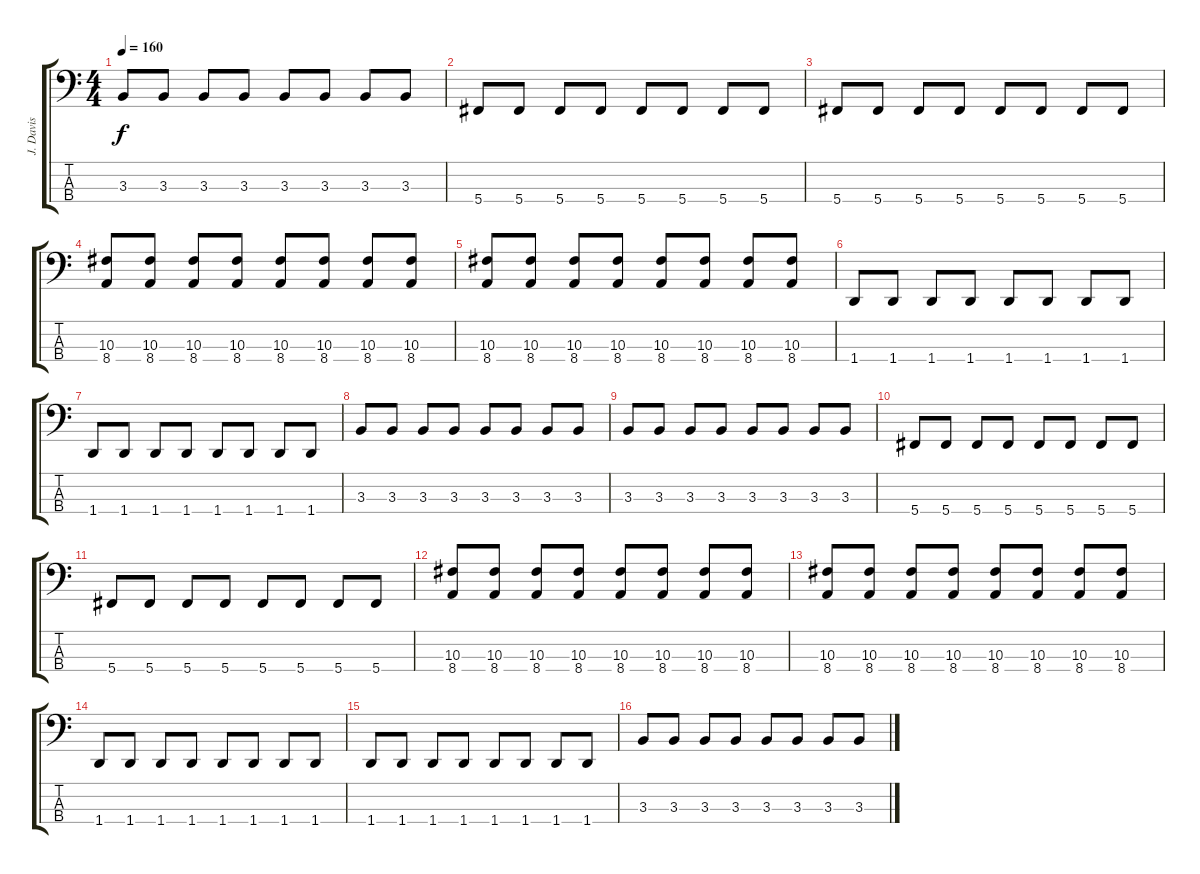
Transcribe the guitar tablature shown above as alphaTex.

\track ("J. Davis" "J. Davis") {instrument electricbasspick}
\staff {score tabs}
\tuning (Gb2 Db2 Ab1 Db1) {hide}
\ts (4 4)
\tempo 160
\clef f4
\ks c
3.3.8{dy f} 3.3.8 3.3.8 3.3.8 3.3.8 3.3.8 3.3.8 3.3.8 |
5.4.8 5.4.8 5.4.8 5.4.8 5.4.8 5.4.8 5.4.8 5.4.8 |
5.4.8 5.4.8 5.4.8 5.4.8 5.4.8 5.4.8 5.4.8 5.4.8 |
(10.3 8.4).8 (10.3 8.4).8 (10.3 8.4).8 (10.3 8.4).8 (10.3 8.4).8 (10.3 8.4).8 (10.3 8.4).8 (10.3 8.4).8 |
(10.3 8.4).8 (10.3 8.4).8 (10.3 8.4).8 (10.3 8.4).8 (10.3 8.4).8 (10.3 8.4).8 (10.3 8.4).8 (10.3 8.4).8 |
1.4.8 1.4.8 1.4.8 1.4.8 1.4.8 1.4.8 1.4.8 1.4.8 |
1.4.8 1.4.8 1.4.8 1.4.8 1.4.8 1.4.8 1.4.8 1.4.8 |
3.3.8 3.3.8 3.3.8 3.3.8 3.3.8 3.3.8 3.3.8 3.3.8 |
3.3.8 3.3.8 3.3.8 3.3.8 3.3.8 3.3.8 3.3.8 3.3.8 |
5.4.8 5.4.8 5.4.8 5.4.8 5.4.8 5.4.8 5.4.8 5.4.8 |
5.4.8 5.4.8 5.4.8 5.4.8 5.4.8 5.4.8 5.4.8 5.4.8 |
(10.3 8.4).8 (10.3 8.4).8 (10.3 8.4).8 (10.3 8.4).8 (10.3 8.4).8 (10.3 8.4).8 (10.3 8.4).8 (10.3 8.4).8 |
(10.3 8.4).8 (10.3 8.4).8 (10.3 8.4).8 (10.3 8.4).8 (10.3 8.4).8 (10.3 8.4).8 (10.3 8.4).8 (10.3 8.4).8 |
1.4.8 1.4.8 1.4.8 1.4.8 1.4.8 1.4.8 1.4.8 1.4.8 |
1.4.8 1.4.8 1.4.8 1.4.8 1.4.8 1.4.8 1.4.8 1.4.8 |
3.3.8 3.3.8 3.3.8 3.3.8 3.3.8 3.3.8 3.3.8 3.3.8
